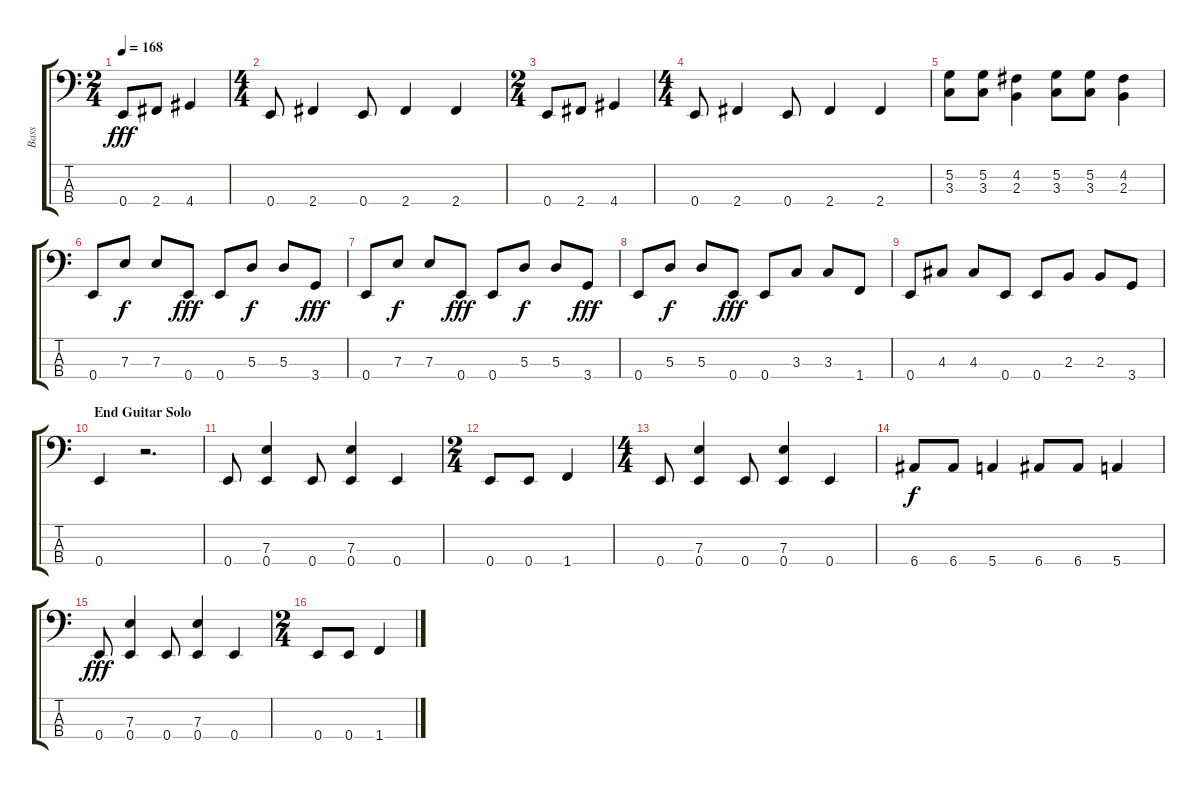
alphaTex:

\track ("Bass" "Bass") {instrument electricbasspick}
\staff {score tabs}
\tuning (G2 D2 A1 E1) {hide}
\ts (2 4)
\tempo 168
\clef f4
\ks c
0.4.8{dy fff} 2.4.8 4.4.4 |
\ts (4 4)
0.4.8 2.4.4 0.4.8 2.4.4 2.4.4 |
\ts (2 4)
0.4.8 2.4.8 4.4.4 |
\ts (4 4)
0.4.8 2.4.4 0.4.8 2.4.4 2.4.4 |
(5.2 3.3).8 (5.2 3.3).8 (4.2 2.3).4 (5.2 3.3).8 (5.2 3.3).8 (4.2 2.3).4 |
0.4.8 7.3.8{dy f} 7.3.8 0.4.8{dy fff} 0.4.8 5.3.8{dy f} 5.3.8 3.4.8{dy fff} |
0.4.8 7.3.8{dy f} 7.3.8 0.4.8{dy fff} 0.4.8 5.3.8{dy f} 5.3.8 3.4.8{dy fff} |
0.4.8 5.3.8{dy f} 5.3.8 0.4.8{dy fff} 0.4.8 3.3.8 3.3.8 1.4.8 |
0.4.8 4.3.8 4.3.8 0.4.8 0.4.8 2.3.8 2.3.8 3.4.8 |
\section ("" "End Guitar Solo")
0.4.4 r.2{d} |
0.4.8 (7.3 0.4).4 0.4.8 (7.3 0.4).4 0.4.4 |
\ts (2 4)
0.4.8 0.4.8 1.4.4 |
\ts (4 4)
0.4.8 (7.3 0.4).4 0.4.8 (7.3 0.4).4 0.4.4 |
6.4.8{dy f} 6.4.8 5.4.4 6.4.8 6.4.8 5.4.4 |
0.4.8{dy fff} (7.3 0.4).4 0.4.8 (7.3 0.4).4 0.4.4 |
\ts (2 4)
0.4.8 0.4.8 1.4.4
